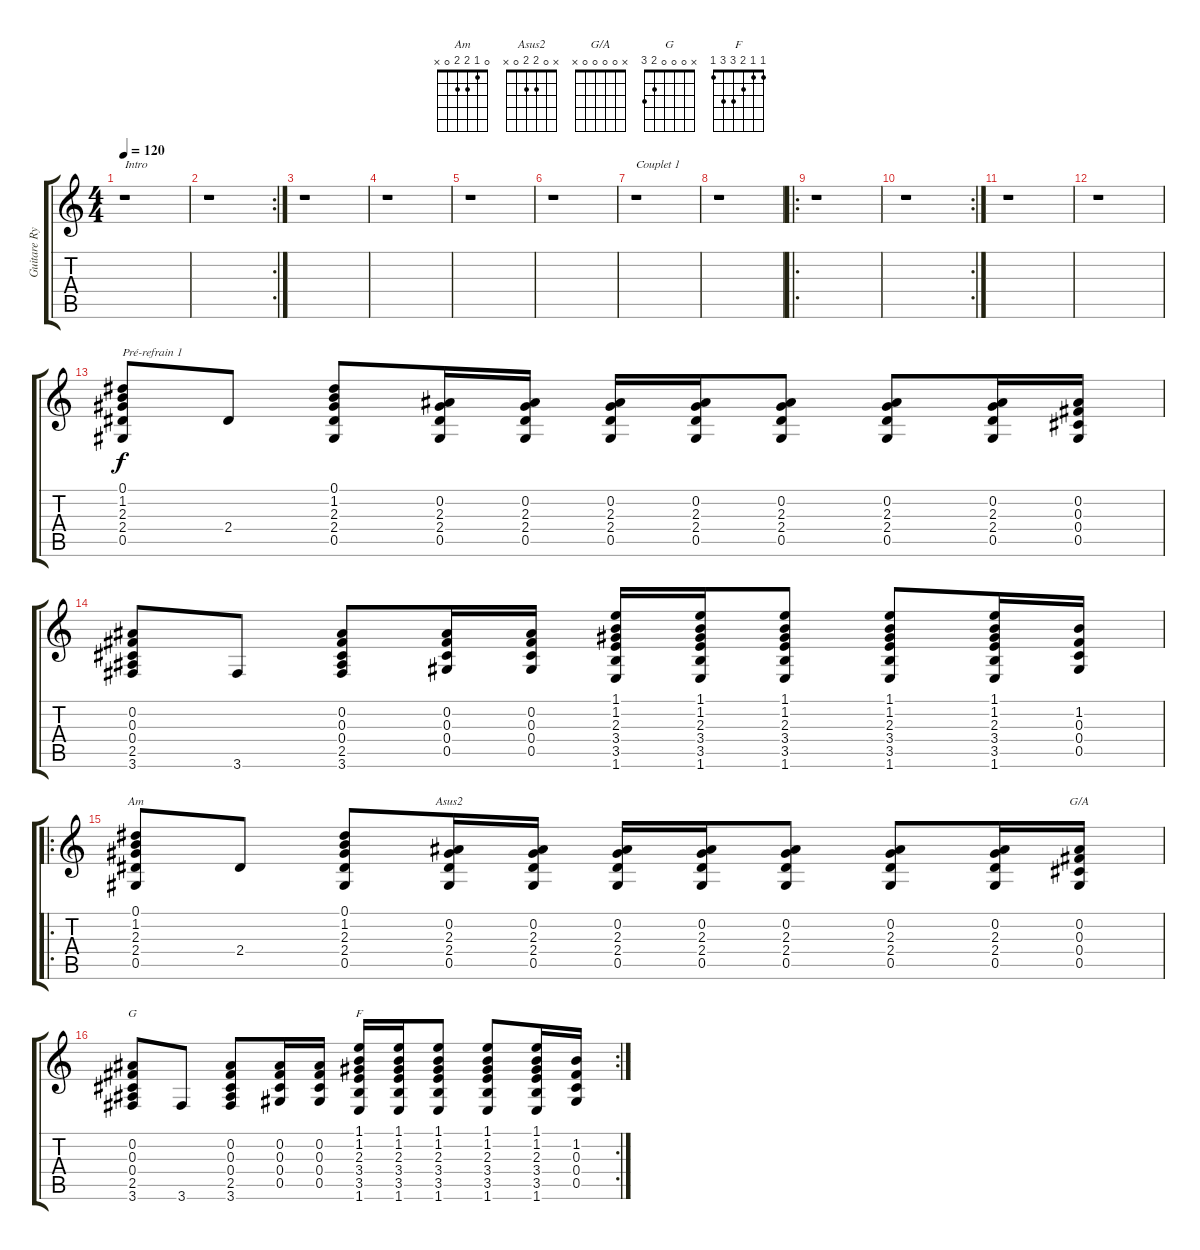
\track ("Guitare Rythmique 2" "Guitare Ry") {instrument electricguitarjazz}
\staff {score tabs}
\tuning (Eb4 Bb3 Gb3 Db3 Ab2 Eb2) {hide}
\chord ("Am" 0 1 2 2 0 x)
\chord ("Asus2" x 0 2 2 0 x)
\chord ("G/A" x 0 0 0 0 x)
\chord ("G" x 0 0 0 2 3)
\chord ("F" 1 1 2 3 3 1)
\ts (4 4)
\tempo 120
\clef g2
\ks c
r.1{txt "Intro" dy f instrument electricguitarjazz} |
\rc 2
r.1 |
r.1 |
r.1 |
r.1 |
r.1 |
r.1{txt "Couplet 1"} |
r.1 |
\ro
r.1 |
\rc 2
r.1 |
r.1 |
r.1 |
(0.1 1.2 2.3 2.4 0.5).8{txt "Pré-refrain 1"} 2.4.8 (0.1 1.2 2.3 2.4 0.5).8 (0.2 2.3 2.4 0.5).16 (0.2 2.3 2.4 0.5).16 (0.2 2.3 2.4 0.5).16 (0.2 2.3 2.4 0.5).16 (0.2 2.3 2.4 0.5).8 (0.2 2.3 2.4 0.5).8 (0.2 2.3 2.4 0.5).16 (0.2 0.3 0.4 0.5).16 |
(0.2 0.3 0.4 2.5 3.6).8 3.6.8 (0.2 0.3 0.4 2.5 3.6).8 (0.2 0.3 0.4 0.5).16 (0.2 0.3 0.4 0.5).16 (1.1 1.2 2.3 3.4 3.5 1.6).16 (1.1 1.2 2.3 3.4 3.5 1.6).16 (1.1 1.2 2.3 3.4 3.5 1.6).8 (1.1 1.2 2.3 3.4 3.5 1.6).8 (1.1 1.2 2.3 3.4 3.5 1.6).16 (1.2 0.3 0.4 0.5).16 |
\ro
(0.1 1.2 2.3 2.4 0.5).8{ch "Am"} 2.4.8 (0.1 1.2 2.3 2.4 0.5).8 (0.2 2.3 2.4 0.5).16{ch "Asus2"} (0.2 2.3 2.4 0.5).16 (0.2 2.3 2.4 0.5).16 (0.2 2.3 2.4 0.5).16 (0.2 2.3 2.4 0.5).8 (0.2 2.3 2.4 0.5).8 (0.2 2.3 2.4 0.5).16 (0.2 0.3 0.4 0.5).16{ch "G/A"} |
\rc 2
(0.2 0.3 0.4 2.5 3.6).8{ch "G"} 3.6.8 (0.2 0.3 0.4 2.5 3.6).8 (0.2 0.3 0.4 0.5).16 (0.2 0.3 0.4 0.5).16 (1.1 1.2 2.3 3.4 3.5 1.6).16{ch "F"} (1.1 1.2 2.3 3.4 3.5 1.6).16 (1.1 1.2 2.3 3.4 3.5 1.6).8 (1.1 1.2 2.3 3.4 3.5 1.6).8 (1.1 1.2 2.3 3.4 3.5 1.6).16 (1.2 0.3 0.4 0.5).16
